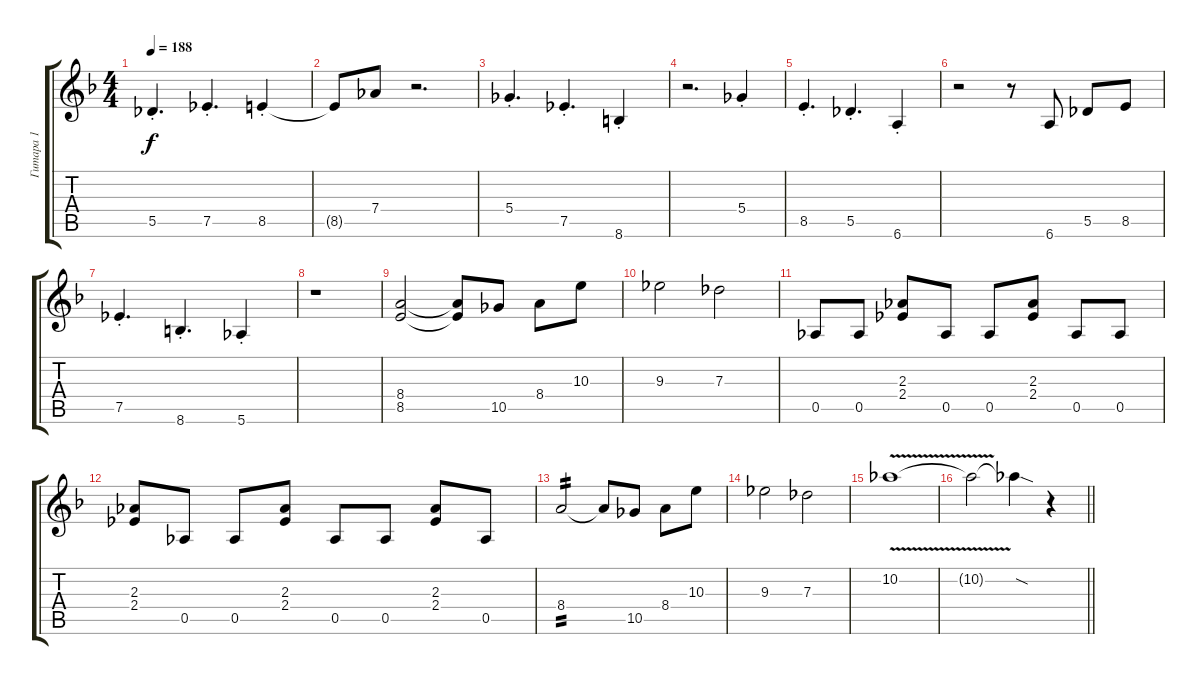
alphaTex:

\track ("Гитара 1" "Гитара 1") {instrument distortionguitar}
\staff {score tabs}
\tuning (Eb4 Bb3 Gb3 Db3 Ab2 Eb2) {hide}
\ts (4 4)
\tempo 188
\clef g2
\ks dminor
5.5{st}.4{d dy f} 7.5{st}.4{d} 8.5{st}.4 |
8.5{t}.8 7.4.8 r.2{d} |
5.4{st}.4{d} 7.5{st}.4{d} 8.6{st}.4 |
r.2{d} 5.4{st}.4 |
8.5{st}.4{d} 5.5{st}.4{d} 6.6{st}.4 |
r.2 r.8 6.6.8 5.5.8 8.5.8 |
7.5{st}.4{d} 8.6{st}.4{d} 5.6{st}.4 |
r.1 |
(8.4 8.5).2 (8.4{t} 8.5{t}).8 10.5.8 8.4.8 10.3.8 |
9.3.2 7.3.2 |
0.5.8 0.5.8 (2.3 2.4).8 0.5.8 0.5.8 (2.3 2.4).8 0.5.8 0.5.8 |
(2.3 2.4).8 0.5.8 0.5.8 (2.3 2.4).8 0.5.8 0.5.8 (2.3 2.4).8 0.5.8 |
8.4.2{tp 2} 8.4{t}.8 10.5.8 8.4.8 10.3.8 |
9.3.2 7.3.2 |
10.2{v}.1 |
\barLineRight lightlight
10.2{t}.2 10.2{sod t}.4 r.4
